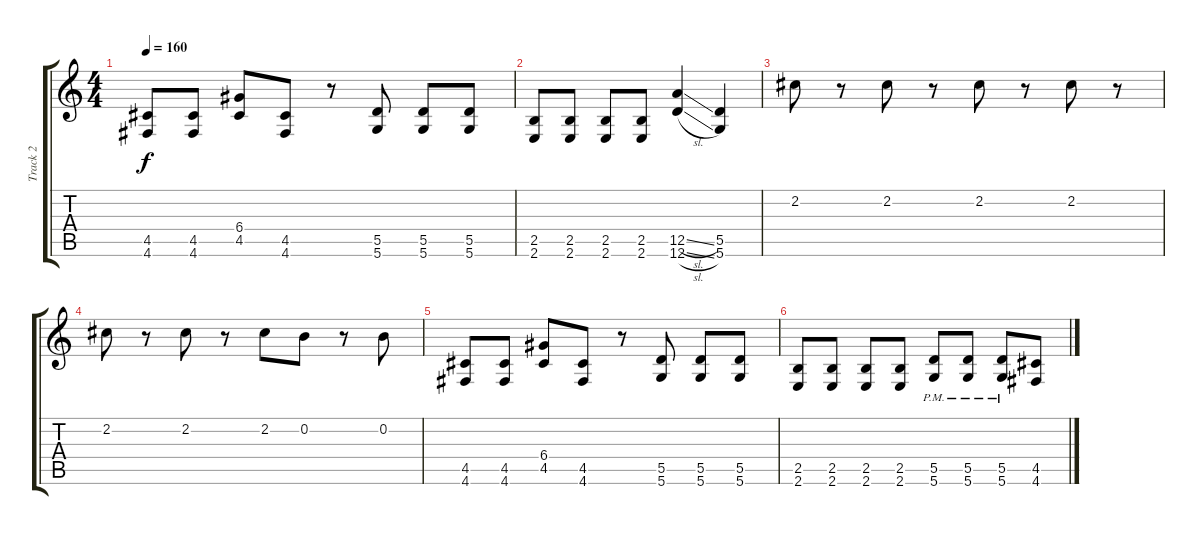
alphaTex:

\track ("Track 2" "Track 2") {instrument distortionguitar}
\staff {score tabs}
\tuning (E4 B3 G3 D3 A2 D2) {hide}
\ts (4 4)
\tempo 160
\clef g2
\ks c
(4.5 4.6).8{dy f} (4.5 4.6).8 (6.4 4.5).8 (4.5 4.6).8 r.8 (5.5 5.6).8 (5.5 5.6).8 (5.5 5.6).8 |
(2.5 2.6).8 (2.5 2.6).8 (2.5 2.6).8 (2.5 2.6).8 (12.5{sl} 12.6{sl}).4 (5.5 5.6).4 |
2.2.8 r.8 2.2.8 r.8 2.2.8 r.8 2.2.8 r.8 |
2.2.8 r.8 2.2.8 r.8 2.2.8 0.2.8 r.8 0.2.8 |
(4.5 4.6).8 (4.5 4.6).8 (6.4 4.5).8 (4.5 4.6).8 r.8 (5.5 5.6).8 (5.5 5.6).8 (5.5 5.6).8 |
(2.5 2.6).8 (2.5 2.6).8 (2.5 2.6).8 (2.5 2.6).8 (5.5{pm} 5.6{pm}).8 (5.5{pm} 5.6{pm}).8 (5.5{pm} 5.6{pm}).8 (4.5 4.6).8
